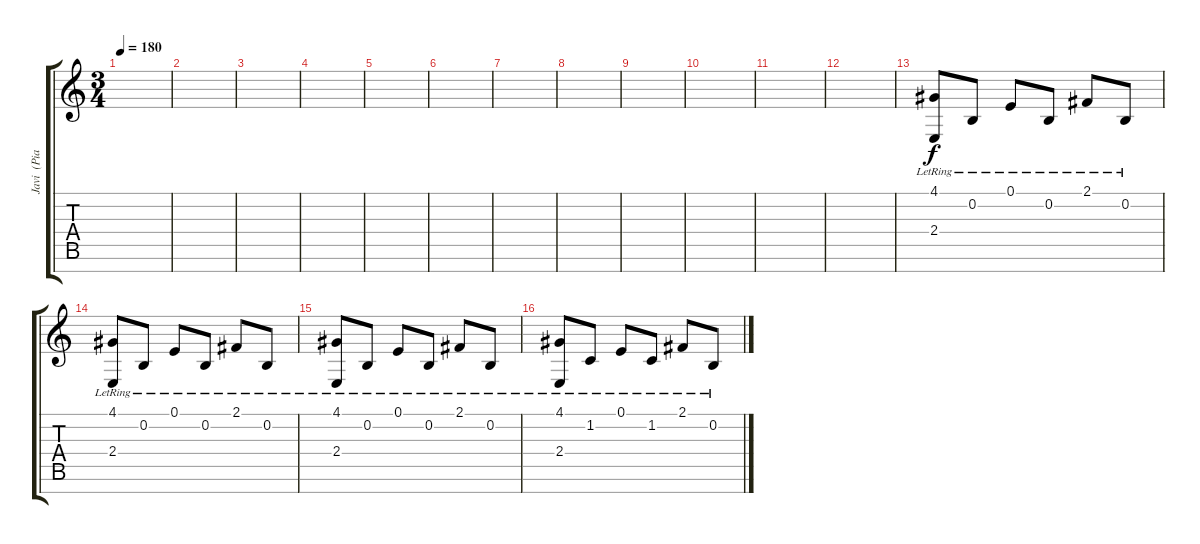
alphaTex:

\track ("Javi  (Piano)" "Javi  (Pia") {instrument electricgrandpiano}
\staff {score tabs}
\tuning (E4 B3 G3 D3 A2 E2 B1) {hide}
\ts (3 4)
\tempo 180
\clef g2
\ks c
|
|
|
|
|
|
|
|
|
|
|
|
(4.1{lr} 2.4{lr}).8 0.2{lr}.8 0.1{lr}.8 0.2{lr}.8 2.1{lr}.8 0.2{lr}.8 |
(4.1{lr} 2.4{lr}).8 0.2{lr}.8 0.1{lr}.8 0.2{lr}.8 2.1{lr}.8 0.2{lr}.8 |
(4.1{lr} 2.4{lr}).8 0.2{lr}.8 0.1{lr}.8 0.2{lr}.8 2.1{lr}.8 0.2{lr}.8 |
(4.1{lr} 2.4{lr}).8 1.2{lr}.8 0.1{lr}.8 1.2{lr}.8 2.1{lr}.8 0.2{lr}.8
